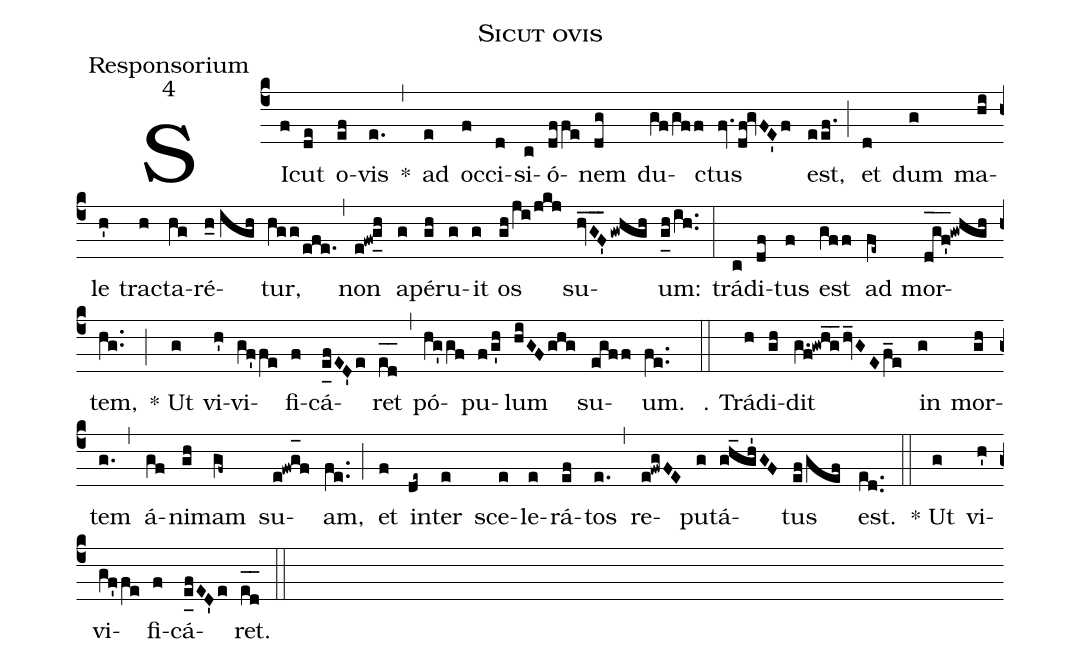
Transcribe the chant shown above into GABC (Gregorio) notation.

name:Sicut ovis;
office-part:Responsorium;
mode:4;
%%
(c4) SIc(f)ut(de) o(ef)vis(e.) *(,) ad(e) oc(f)ci(d)si(c)ó(dffe)nem(dg) du(gf/gff)ctus(fv.df!gvFE'f) est,(eef.) (;) et(d) dum(g) ma(hi)le(h') tra(h)cta(hg)ré(h_0//igh)tur,(hgg/efe.) (,) non(e!fw!g_[uh:l]h) a(g)pé(gh)ru(g)it(g) os(gh/ji/jkj) su(hv_G_F'_3gwhgh)um:(g_[uh:l]h/ih..) (:) trá(c)di(df)tus(f) est(gff) ad(fe~) mor(d_[oh:h]g_[oh:h]f'_[oh:h]!gwhgh)tem,(hg..) (;) * Ut(g) vi(h')vi(gf'fe)fi(f)cá(e_[uh:l]fED'e)ret(e_[oh:h]d_[oh:h]) (,) pó(hg'gf)pu(f/g'h)lum(hiGFghg) su(egff)um.(fe..) (::)
℣. Trá(h)di(gh)dit(g.f!gwh_g_2hv_GEf_e) in(g) mor(gh)tem(g.) (,) á(gf)ni(gh)mam(gf~) su(e!fwg_[oh:h]f)am,(fe..) (;) et(f) in(de~)ter(e) sce(e)le(e)rá(ef)tos(e.) (,) re(e!fwgFE)pu(g)tá(gh_gh'GF)tus(ef/gef) est.(ed..) (::) * Ut(g) vi(h')vi(gf'fe)fi(f)cá(e_[uh:l]fED'e)ret.(e_[oh:h]d_[oh:h]) (::)
